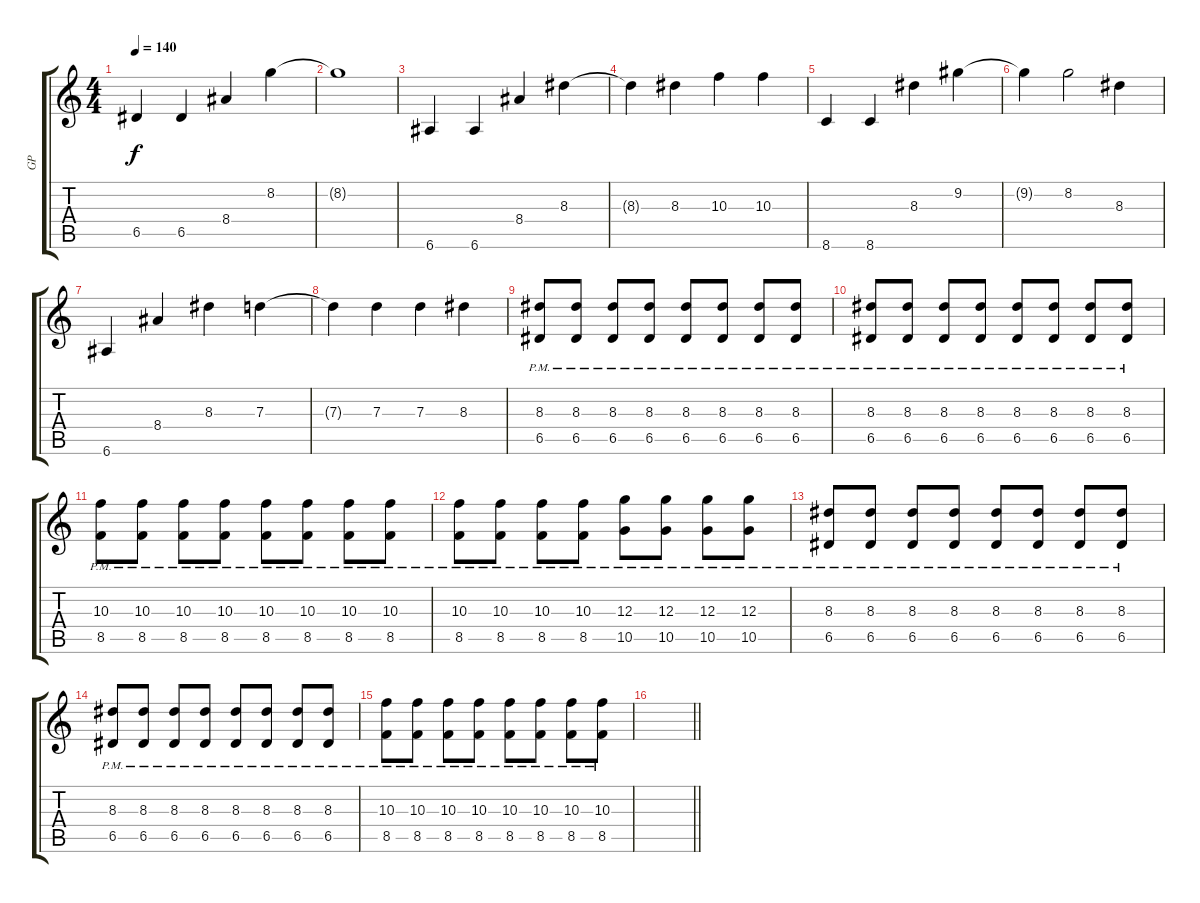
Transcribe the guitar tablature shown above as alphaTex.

\track ("GP" "GP") {instrument overdrivenguitar}
\staff {score tabs}
\tuning (E4 B3 G3 D3 A2 E2) {hide}
\ts (4 4)
\tempo 140
\clef g2
\ks c
6.5.4{dy f} 6.5.4 8.4.4 8.2.4 |
8.2{t}.1 |
6.6.4 6.6.4 8.4.4 8.3.4 |
8.3{t}.4 8.3.4 10.3.4 10.3.4 |
8.6.4 8.6.4 8.3.4 9.2.4 |
9.2{t}.4 8.2.2 8.3.4 |
6.6.4 8.4.4 8.3.4 7.3.4 |
7.3{t}.4 7.3.4 7.3.4 8.3.4 |
(8.3{pm} 6.5{pm}).8 (8.3{pm} 6.5{pm}).8 (8.3{pm} 6.5{pm}).8 (8.3{pm} 6.5{pm}).8 (8.3{pm} 6.5{pm}).8 (8.3{pm} 6.5{pm}).8 (8.3{pm} 6.5{pm}).8 (8.3{pm} 6.5{pm}).8 |
(8.3{pm} 6.5{pm}).8 (8.3{pm} 6.5{pm}).8 (8.3{pm} 6.5{pm}).8 (8.3{pm} 6.5{pm}).8 (8.3{pm} 6.5{pm}).8 (8.3{pm} 6.5{pm}).8 (8.3{pm} 6.5{pm}).8 (8.3{pm} 6.5{pm}).8 |
(10.3{pm} 8.5{pm}).8 (10.3{pm} 8.5{pm}).8 (10.3{pm} 8.5{pm}).8 (10.3{pm} 8.5{pm}).8 (10.3{pm} 8.5{pm}).8 (10.3{pm} 8.5{pm}).8 (10.3{pm} 8.5{pm}).8 (10.3{pm} 8.5{pm}).8 |
(10.3{pm} 8.5{pm}).8 (10.3{pm} 8.5{pm}).8 (10.3{pm} 8.5{pm}).8 (10.3{pm} 8.5{pm}).8 (12.3{pm} 10.5{pm}).8 (12.3{pm} 10.5{pm}).8 (12.3{pm} 10.5{pm}).8 (12.3{pm} 10.5{pm}).8 |
(8.3{pm} 6.5{pm}).8 (8.3{pm} 6.5{pm}).8 (8.3{pm} 6.5{pm}).8 (8.3{pm} 6.5{pm}).8 (8.3{pm} 6.5{pm}).8 (8.3{pm} 6.5{pm}).8 (8.3{pm} 6.5{pm}).8 (8.3{pm} 6.5{pm}).8 |
(8.3{pm} 6.5{pm}).8 (8.3{pm} 6.5{pm}).8 (8.3{pm} 6.5{pm}).8 (8.3{pm} 6.5{pm}).8 (8.3{pm} 6.5{pm}).8 (8.3{pm} 6.5{pm}).8 (8.3{pm} 6.5{pm}).8 (8.3{pm} 6.5{pm}).8 |
(10.3{pm} 8.5{pm}).8 (10.3{pm} 8.5{pm}).8 (10.3{pm} 8.5{pm}).8 (10.3{pm} 8.5{pm}).8 (10.3{pm} 8.5{pm}).8 (10.3{pm} 8.5{pm}).8 (10.3{pm} 8.5{pm}).8 (10.3{pm} 8.5{pm}).8 |
\barLineRight lightlight
